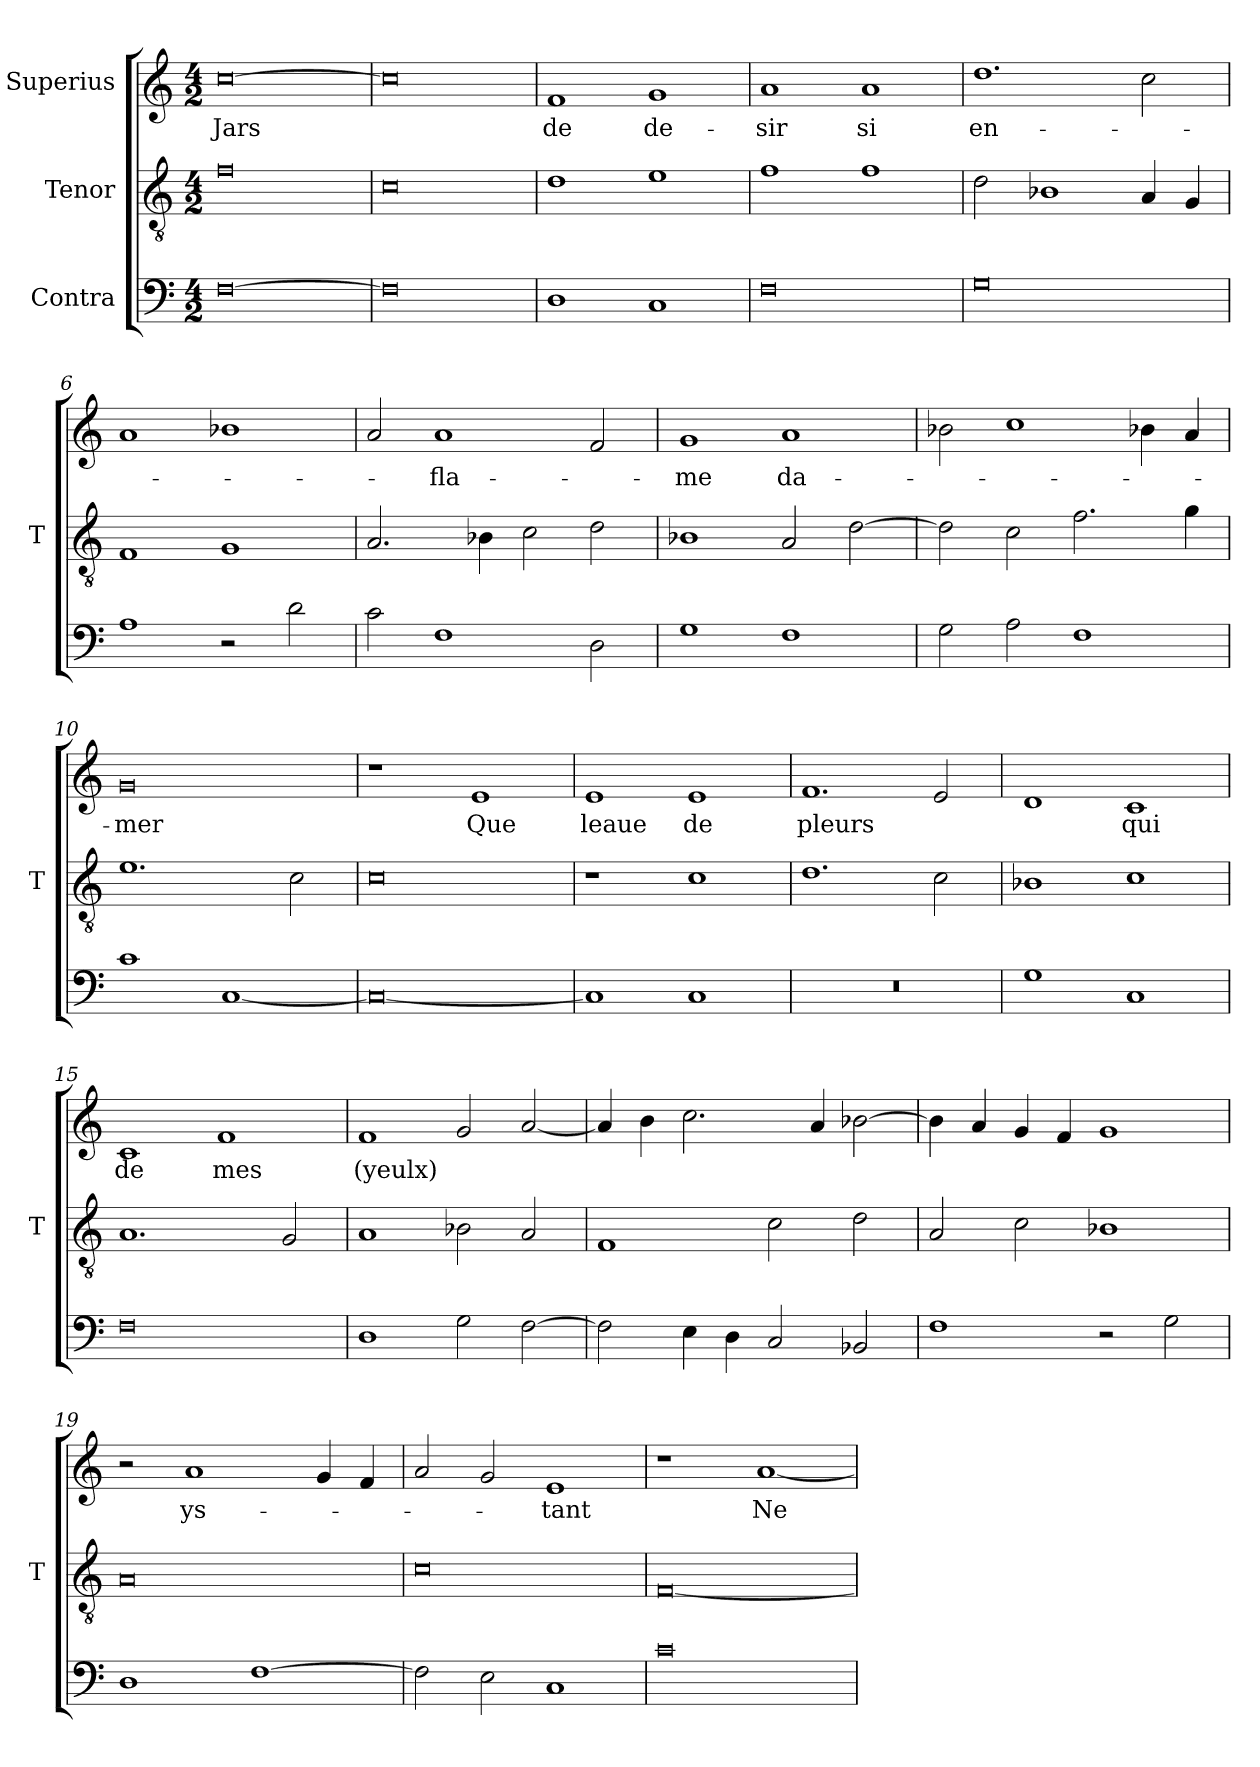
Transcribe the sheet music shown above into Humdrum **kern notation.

**kern	**kern	**kern	**text
*part3	*part2	*part1	*part1
*staff3	*staff2	*staff1	*staff1
*I"Contra	*I"Tenor	*I"Superius	*
*	*I'T	*	*
*clefF4	*clefGv2	*clefG2	*
*M4/2	*M4/2	*M4/2	*
=1	=1	=1	=1
[0F	0f	[0cc	-Jars
=2	=2	=2	=2
0F]	0c	0cc]	.
=3	=3	=3	=3
1D	1d	1f	-de
1C	1e	1g	de-
=4	=4	=4	=4
0F	1f	1a	-sir
.	1f	1a	-si
=5	=5	=5	=5
0G	2d	1.dd	en-
.	1B-X	.	.
.	4A	2cc	.
.	4G	.	.
=6	=6	=6	=6
1A	1F	1a	.
2r	1G	1b-X	.
2d	.	.	.
=7	=7	=7	=7
2c	2.A	2a	.
1F	.	1a	-fla-
.	4B-X	.	.
.	2c	.	.
2D	2d	2f	.
=8	=8	=8	=8
1G	1B-X	1g	-me
1F	2A	1a	da-
.	[2d	.	.
=9	=9	=9	=9
2G	2d]	2b-X	.
2A	2c	1cc	.
1F	2.f	.	.
.	.	4b-X	.
.	4g	4a	.
=10	=10	=10	=10
1c	1.e	0g	-mer
[1C	.	.	.
.	2c	.	.
=11	=11	=11	=11
0C_	0c	1r	.
.	.	1e	-Que
=12	=12	=12	=12
1C]	1r	1e	-leaue
1C	1c	1e	-de
=13	=13	=13	=13
0r	1.d	1.f	-pleurs
.	2c	2e	.
=14	=14	=14	=14
1G	1B-X	1d	.
1C	1c	1c	-qui
=15	=15	=15	=15
0F	1.A	1c	-de
.	.	1f	-mes
.	2G	.	.
=16	=16	=16	=16
1D	1A	1f	-(yeulx)
2G	2B-X	2g	.
[2F	2A	[2a	.
=17	=17	=17	=17
2F]	1F	4a]	.
.	.	4b	.
4E	.	2.cc	.
4D	.	.	.
2C	2c	.	.
.	.	4a	.
2BB-X	2d	[2b-X	.
=18	=18	=18	=18
1F	2A	4b-]	.
.	.	4a	.
.	2c	4g	.
.	.	4f	.
2r	1B-X	1g	.
2G	.	.	.
=19	=19	=19	=19
1D	0A	2r	.
.	.	1a	ys-
[1F	.	.	.
.	.	4g	.
.	.	4f	.
=20	=20	=20	=20
2F]	0c	2a	.
2E	.	2g	.
1C	.	1e	-tant
=21	=21	=21	=21
0c	[0F	1r	.
.	.	[1a	-Ne
=	=	=	=
*-	*-	*-	*-
